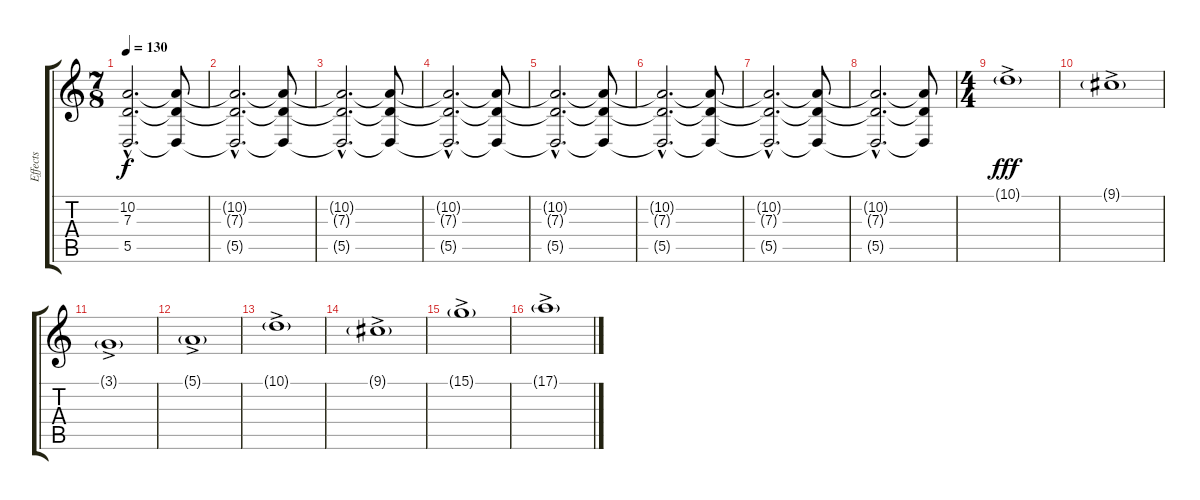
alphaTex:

\track ("Effects" "Effects") {instrument pad2warm}
\staff {score tabs}
\tuning (E4 B3 G3 D3 A2 D2) {hide}
\ts (7 8)
\tempo 130
\clef g2
\ks c
(10.2{hac t} 7.3{hac t} 5.5{hac t}).2{d dy f} (10.2{t} 7.3{t} 5.5{t}).8 |
(10.2{hac t} 7.3{hac t} 5.5{hac t}).2{d} (10.2{t} 7.3{t} 5.5{t}).8 |
(10.2{hac t} 7.3{hac t} 5.5{hac t}).2{d} (10.2{t} 7.3{t} 5.5{t}).8 |
(10.2{hac t} 7.3{hac t} 5.5{hac t}).2{d} (10.2{t} 7.3{t} 5.5{t}).8 |
(10.2{hac t} 7.3{hac t} 5.5{hac t}).2{d} (10.2{t} 7.3{t} 5.5{t}).8 |
(10.2{hac t} 7.3{hac t} 5.5{hac t}).2{d} (10.2{t} 7.3{t} 5.5{t}).8 |
(10.2{hac t} 7.3{hac t} 5.5{hac t}).2{d} (10.2{t} 7.3{t} 5.5{t}).8 |
(10.2{hac t} 7.3{hac t} 5.5{hac t}).2{d} (10.2{t} 7.3{t} 5.5{t}).8 |
\ts (4 4)
10.1{g ac}.1{dy fff} |
9.1{g ac}.1 |
3.1{g ac}.1 |
5.1{g ac}.1 |
10.1{g ac}.1 |
9.1{g ac}.1 |
15.1{g ac}.1 |
17.1{g ac}.1
